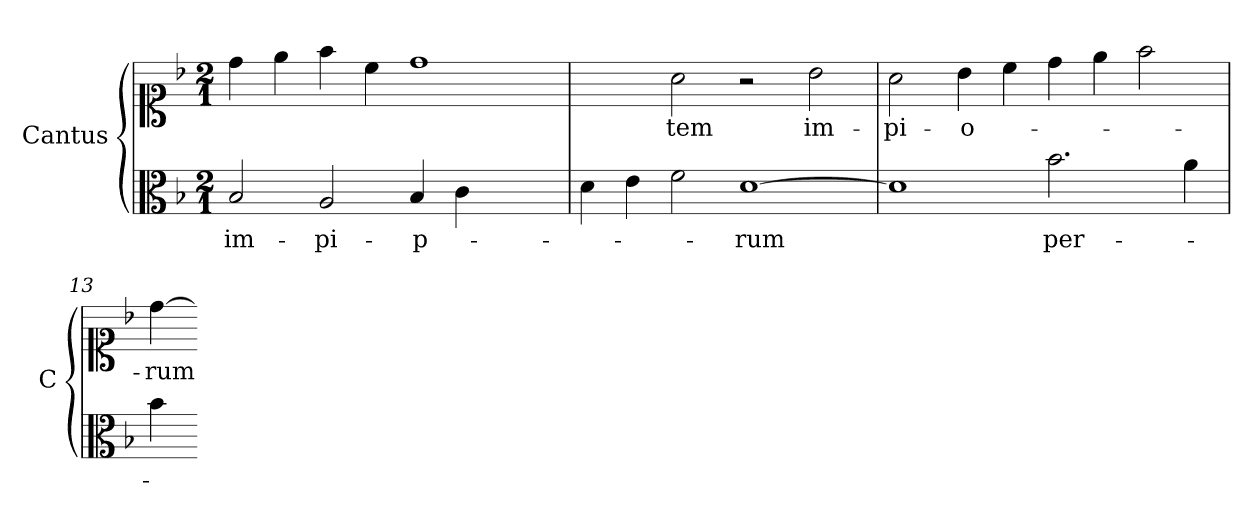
**kern	**text	**kern	**text
*part1	*part1	*part1	*part1
*staff2	*staff2	*staff1	*staff1
*I"Cantus	*	*	*
*I'C	*	*	*
*clefC3	*	*clefC1	*
*k[b-]	*	*k[b-]	*
*A:phr	*	*A:phr	*
*M2/1	*	*M2/1	*
=	=	=	=
2B-	im-	4dd	.
.	.	4ee	.
2A	-pi-	4ff	.
.	.	4cc	.
4B-	-p-	1dd	.
4c	.	.	.
2ryy	.	.	.
=11	=11	=11	=11
4d	.	2ryy	.
4e	.	.	.
2f	.	2a	-tem
[1d	-rum	2r	.
.	.	2b-	im-
=12	=12	=12	=12
1d]	.	2a	-pi-
.	.	4b-	-o-
.	.	4cc	.
2.b-	per-	4dd	.
.	.	4ee	.
.	.	2ff	.
4a	.	.	.
=13	=13	=13	=13
4b-	.	[4dd	-rum
=-	=-	=-	=-
*-	*-	*-	*-
